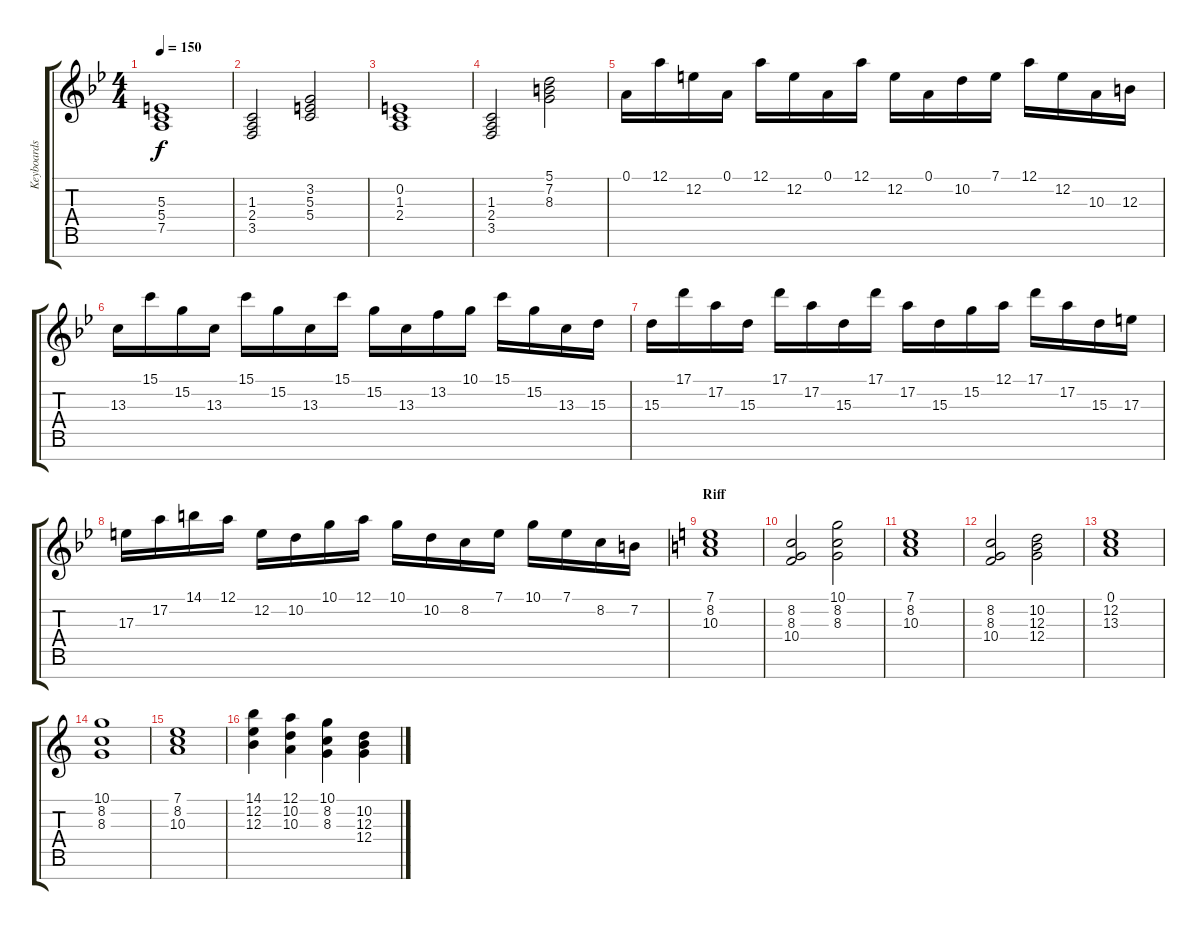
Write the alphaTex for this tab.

\track ("Keyboards 2" "Keyboards ") {instrument harpsichord}
\staff {score tabs}
\tuning (A4 E4 B3 G3 D3 A2 E2) {hide}
\ts (4 4)
\tempo 150
\clef g2
\ks gminor
(5.3 5.4 7.5).1{dy f} |
(1.3 2.4 3.5).2 (3.2 5.3 5.4).2 |
(0.2 1.3 2.4).1 |
(1.3 2.4 3.5).2 (5.1 7.2 8.3).2 |
0.1.16 12.1.16 12.2.16 0.1.16 12.1.16 12.2.16 0.1.16 12.1.16 12.2.16 0.1.16 10.2.16 7.1.16 12.1.16 12.2.16 10.3.16 12.3.16 |
13.3.16 15.1.16 15.2.16 13.3.16 15.1.16 15.2.16 13.3.16 15.1.16 15.2.16 13.3.16 13.2.16 10.1.16 15.1.16 15.2.16 13.3.16 15.3.16 |
15.3.16 17.1.16 17.2.16 15.3.16 17.1.16 17.2.16 15.3.16 17.1.16 17.2.16 15.3.16 15.2.16 12.1.16 17.1.16 17.2.16 15.3.16 17.3.16 |
17.3.16 17.2.16 14.1.16 12.1.16 12.2.16 10.2.16 10.1.16 12.1.16 10.1.16 10.2.16 8.2.16 7.1.16 10.1.16 7.1.16 8.2.16 7.2.16 |
\section ("" "Riff")
\ks aminor
(7.1 8.2 10.3).1 |
(8.2 8.3 10.4).2 (10.1 8.2 8.3).2 |
(7.1 8.2 10.3).1 |
(8.2 8.3 10.4).2 (10.2 12.3 12.4).2 |
(0.1 12.2 13.3).1 |
(10.1 8.2 8.3).1 |
(7.1 8.2 10.3).1 |
(14.1 12.2 12.3).4 (12.1 10.2 10.3).4 (10.1 8.2 8.3).4 (10.2 12.3 12.4).4
